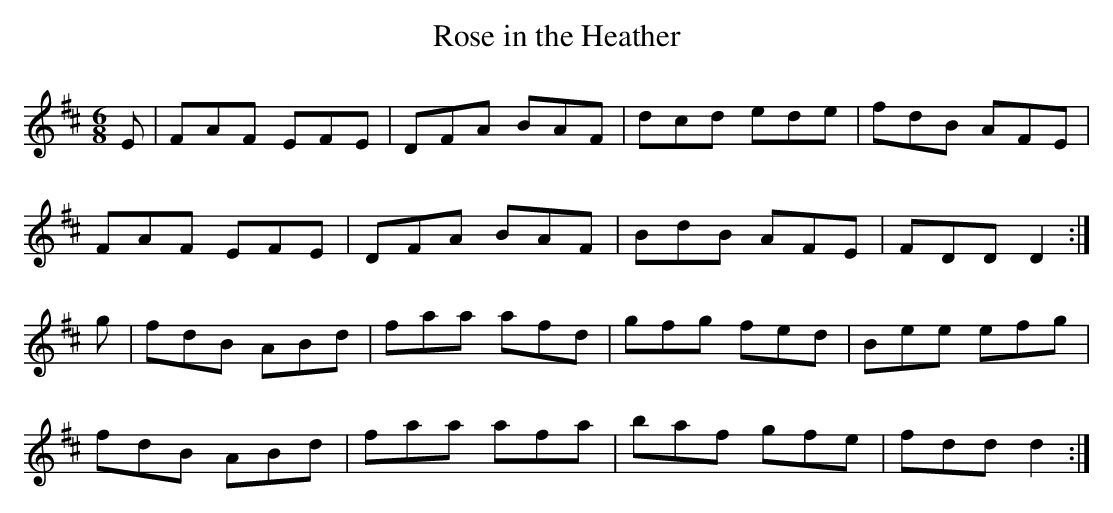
X:1
T:Rose in the Heather
M:6/8
L:1/8
K:D Major
E|FAF EFE|DFA BAF|dcd ede|fdB AFE|!
FAF EFE|DFA BAF|BdB AFE|FDD D2:|!
g|fdB ABd|faa afd|gfg fed|Bee efg|!
fdB ABd|faa afa|baf gfe|fdd d2:|!
